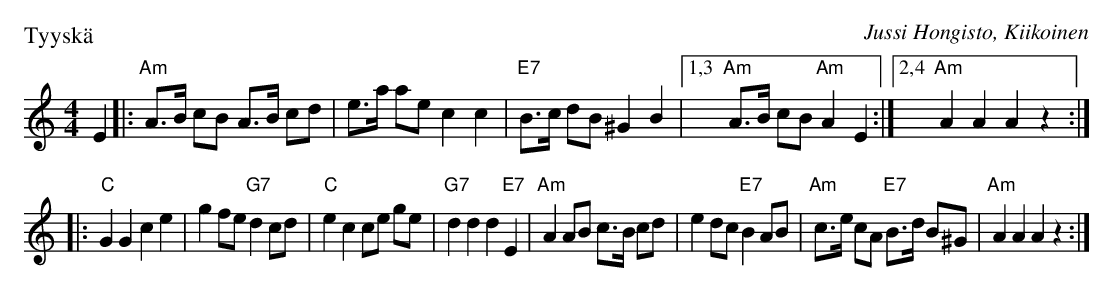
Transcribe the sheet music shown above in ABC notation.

X:1
P: Tyysk\"a
O: Jussi Hongisto, Kiikoinen
M: 4/4
L: 1/8
K: Am
E2 \
|: "Am"A>B cB A>B cd | e>a ae c2 c2 | "E7"B>c dB ^G2 B2 |1,3 "Am"A>B cB "Am"A2 E2 \
                                                       :|2,4 "Am"A2 A2 A2 z2 :|
|:  "C"G2 G2 c2 e2 | g2 fe "G7"d2 cd |  "C"e2  c2     ce  ge  | "G7"d2 d2 d2 "E7"E2 \
| "Am"A2 AB c>B cd | e2 dc "E7"B2 AB | "Am"c>e cA "E7"B>d B^G | "Am"A2 A2 A2 z2 :|
